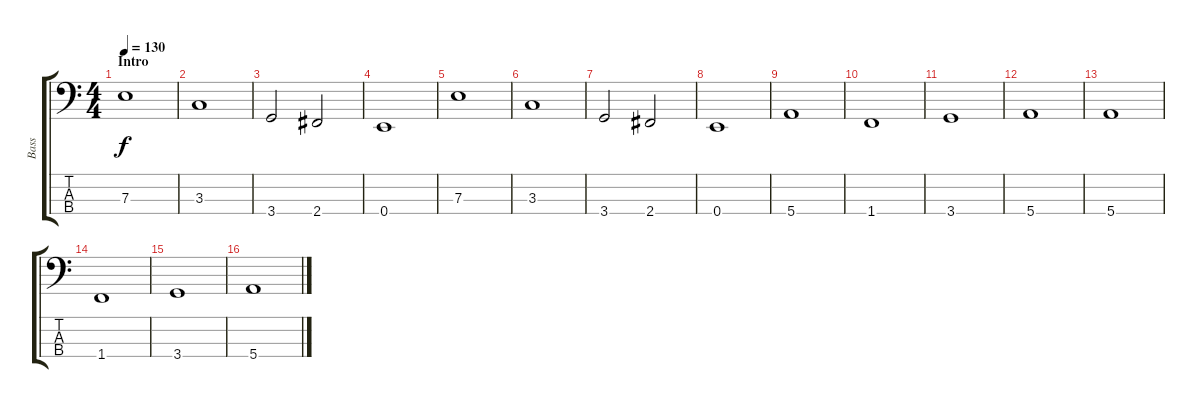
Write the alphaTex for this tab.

\track ("Bass" "Bass") {instrument electricbassfinger}
\staff {score tabs}
\tuning (G2 D2 A1 E1) {hide}
\ts (4 4)
\section ("" "Intro")
\tempo 130
\clef f4
\ks c
7.3.1{dy f instrument electricbassfinger} |
3.3.1 |
3.4.2 2.4.2 |
0.4.1 |
7.3.1 |
3.3.1 |
3.4.2 2.4.2 |
0.4.1 |
5.4.1 |
1.4.1 |
3.4.1 |
5.4.1 |
5.4.1 |
1.4.1 |
3.4.1 |
5.4.1
